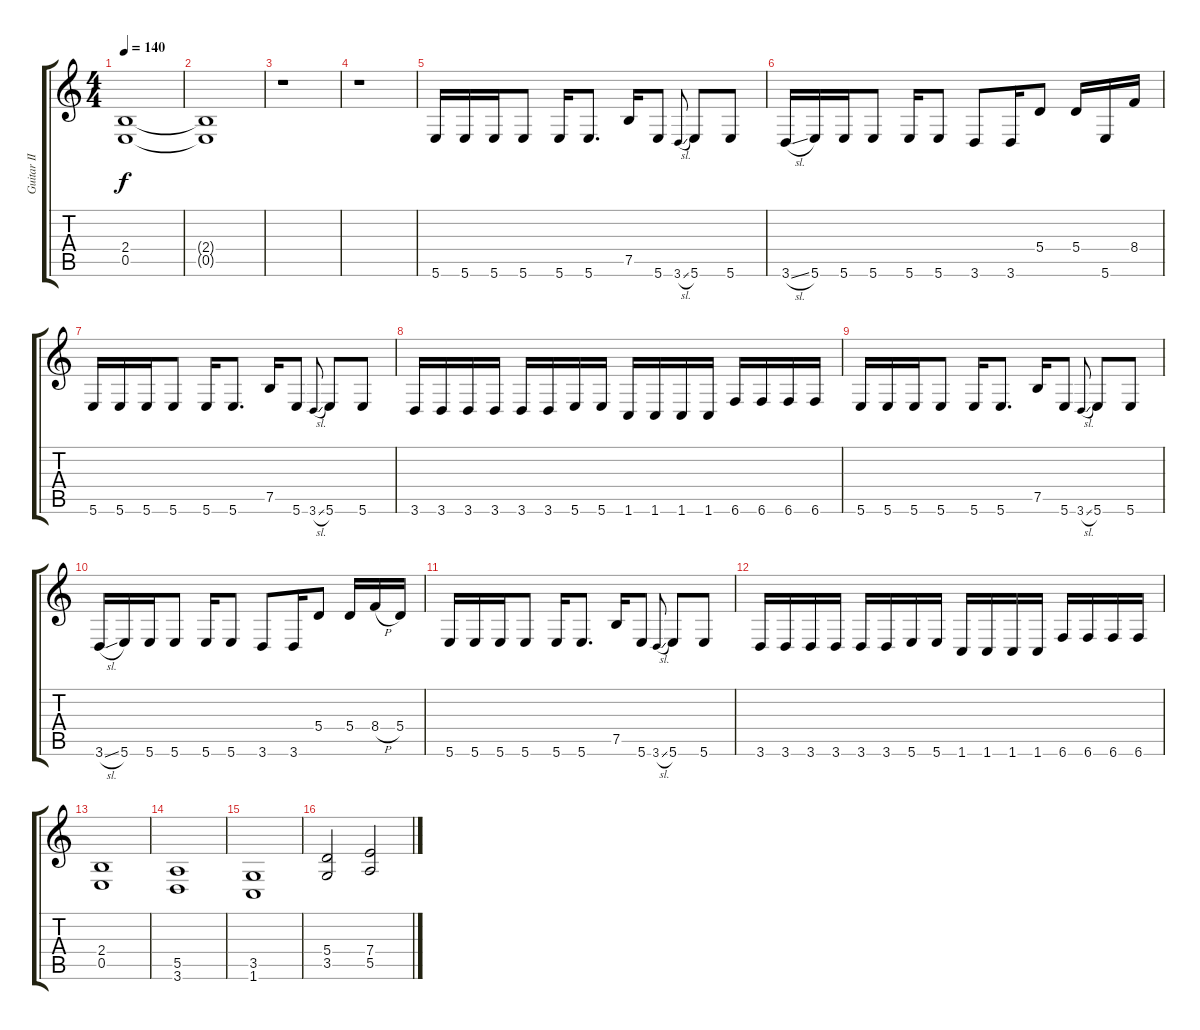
\track ("Guitar II" "Guitar II") {instrument distortionguitar}
\staff {score tabs}
\tuning (B3 Gb3 D3 A2 E2 B1) {hide}
\ts (4 4)
\tempo 140
\clef g2
\ks c
(2.4 0.5).1{dy f} |
(2.4{t} 0.5{t}).1 |
r.1 |
r.1 |
5.6.16 5.6.16 5.6.16 5.6.8 5.6.16 5.6.8{d} 7.5.16 5.6.8 3.6{sl}.8{gr onbeat} 5.6.8 5.6.8 |
3.6{sl}.16 5.6.16 5.6.16 5.6.8 5.6.16 5.6.8 3.6.8 3.6.16 5.4.8 5.4.16 5.6.16 8.4.16 |
5.6.16 5.6.16 5.6.16 5.6.8 5.6.16 5.6.8{d} 7.5.16 5.6.8 3.6{sl}.8{gr onbeat} 5.6.8 5.6.8 |
3.6.16 3.6.16 3.6.16 3.6.16 3.6.16 3.6.16 5.6.16 5.6.16 1.6.16 1.6.16 1.6.16 1.6.16 6.6.16 6.6.16 6.6.16 6.6.16 |
5.6.16 5.6.16 5.6.16 5.6.8 5.6.16 5.6.8{d} 7.5.16 5.6.8 3.6{sl}.8{gr onbeat} 5.6.8 5.6.8 |
3.6{sl}.16 5.6.16 5.6.16 5.6.8 5.6.16 5.6.8 3.6.8 3.6.16 5.4.8 5.4.16 8.4{h}.16 5.4.16 |
5.6.16 5.6.16 5.6.16 5.6.8 5.6.16 5.6.8{d} 7.5.16 5.6.8 3.6{sl}.8{gr onbeat} 5.6.8 5.6.8 |
3.6.16 3.6.16 3.6.16 3.6.16 3.6.16 3.6.16 5.6.16 5.6.16 1.6.16 1.6.16 1.6.16 1.6.16 6.6.16 6.6.16 6.6.16 6.6.16 |
(2.4 0.5).1 |
(5.5 3.6).1 |
(3.5 1.6).1 |
(5.4 3.5).2 (7.4 5.5).2
